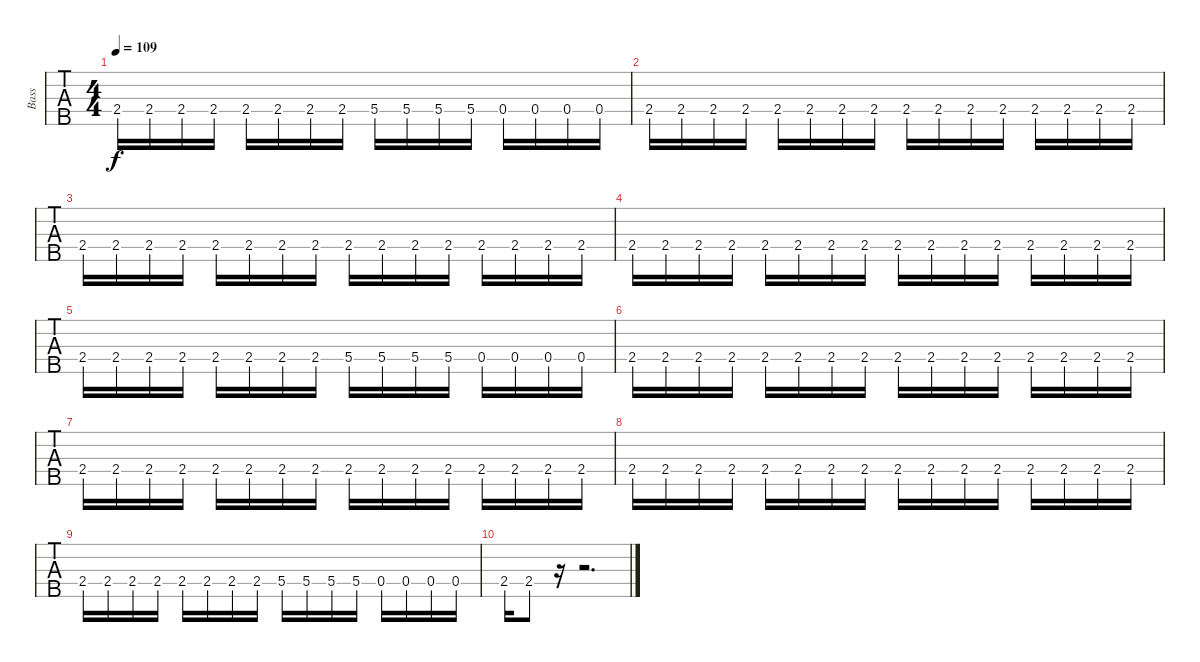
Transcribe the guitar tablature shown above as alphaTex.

\track ("Bass" "Bass") {instrument electricbassfinger}
\staff {tabs}
\tuning (G2 D2 A1 E1 B0) {hide}
\ts (4 4)
\tempo 109
\clef f4
\ks f#minor
2.4.16{dy f} 2.4.16 2.4.16 2.4.16 2.4.16 2.4.16 2.4.16 2.4.16 5.4.16 5.4.16 5.4.16 5.4.16 0.4.16 0.4.16 0.4.16 0.4.16 |
2.4.16 2.4.16 2.4.16 2.4.16 2.4.16 2.4.16 2.4.16 2.4.16 2.4.16 2.4.16 2.4.16 2.4.16 2.4.16 2.4.16 2.4.16 2.4.16 |
2.4.16 2.4.16 2.4.16 2.4.16 2.4.16 2.4.16 2.4.16 2.4.16 2.4.16 2.4.16 2.4.16 2.4.16 2.4.16 2.4.16 2.4.16 2.4.16 |
2.4.16 2.4.16 2.4.16 2.4.16 2.4.16 2.4.16 2.4.16 2.4.16 2.4.16 2.4.16 2.4.16 2.4.16 2.4.16 2.4.16 2.4.16 2.4.16 |
2.4.16 2.4.16 2.4.16 2.4.16 2.4.16 2.4.16 2.4.16 2.4.16 5.4.16 5.4.16 5.4.16 5.4.16 0.4.16 0.4.16 0.4.16 0.4.16 |
2.4.16 2.4.16 2.4.16 2.4.16 2.4.16 2.4.16 2.4.16 2.4.16 2.4.16 2.4.16 2.4.16 2.4.16 2.4.16 2.4.16 2.4.16 2.4.16 |
2.4.16 2.4.16 2.4.16 2.4.16 2.4.16 2.4.16 2.4.16 2.4.16 2.4.16 2.4.16 2.4.16 2.4.16 2.4.16 2.4.16 2.4.16 2.4.16 |
2.4.16 2.4.16 2.4.16 2.4.16 2.4.16 2.4.16 2.4.16 2.4.16 2.4.16 2.4.16 2.4.16 2.4.16 2.4.16 2.4.16 2.4.16 2.4.16 |
2.4.16 2.4.16 2.4.16 2.4.16 2.4.16 2.4.16 2.4.16 2.4.16 5.4.16 5.4.16 5.4.16 5.4.16 0.4.16 0.4.16 0.4.16 0.4.16 |
2.4.16 2.4.8 r.16 r.2{d}
